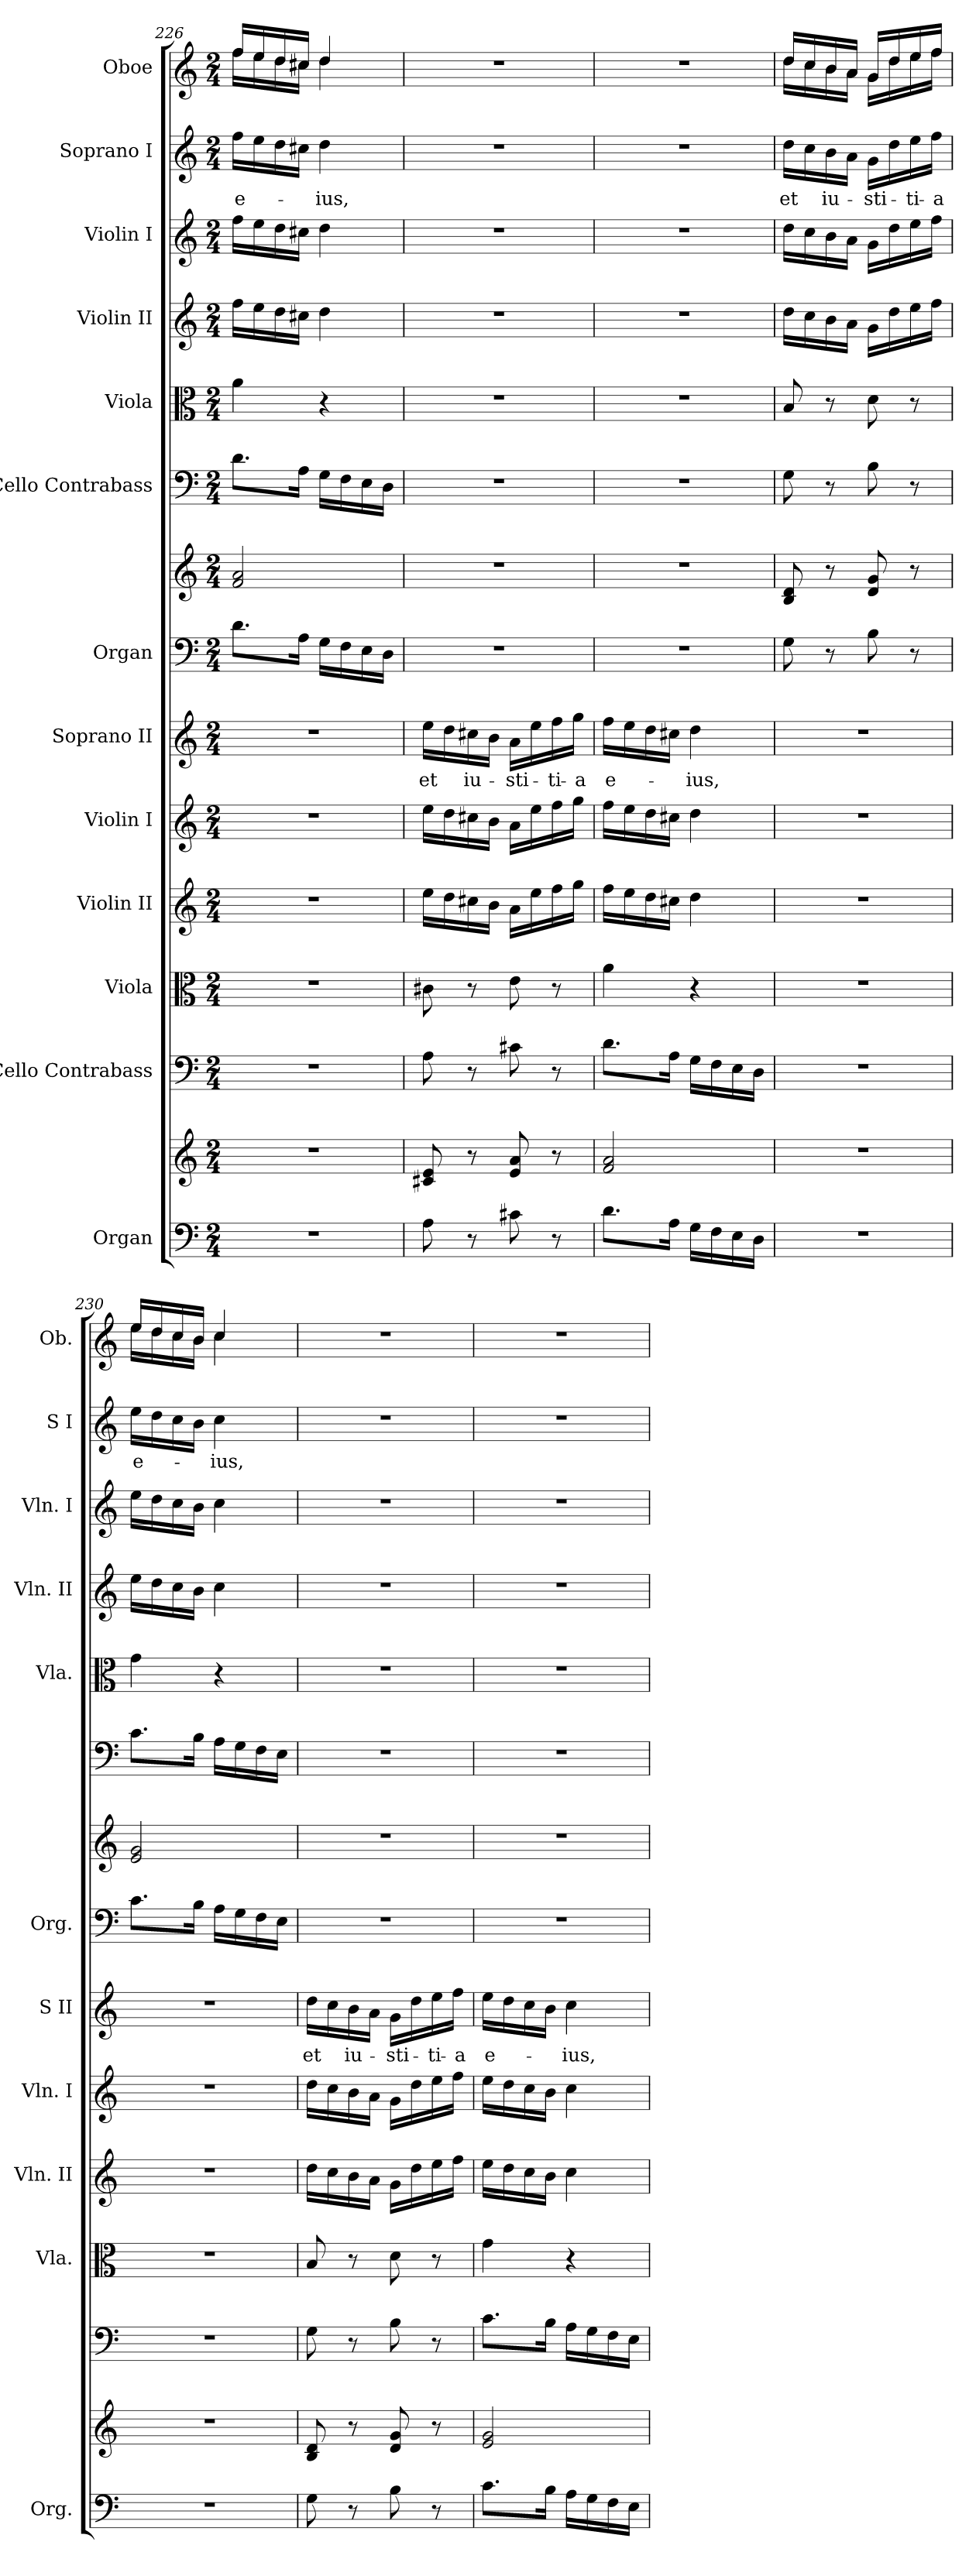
**kern	**kern	**kern	**kern	**kern	**kern	**kern	**text	**kern	**kern	**kern	**kern	**kern	**kern	**kern	**text	**kern
*part13	*part13	*part12	*part11	*part10	*part9	*part8	*part8	*part7	*part7	*part6	*part5	*part4	*part3	*part2	*part2	*part1
*staff15	*staff14	*staff13	*staff12	*staff11	*staff10	*staff9	*staff9	*staff8	*staff7	*staff6	*staff5	*staff4	*staff3	*staff2	*staff2	*staff1
*I"Organ	*	*I"Cello Contrabass	*I"Viola	*I"Violin II	*I"Violin I	*I"Soprano II	*	*I"Organ	*	*I"Cello Contrabass	*I"Viola	*I"Violin II	*I"Violin I	*I"Soprano I	*	*I"Oboe
*I'Org.	*	*	*I'Vla.	*I'Vln. II	*I'Vln. I	*I'S II	*	*I'Org.	*	*	*I'Vla.	*I'Vln. II	*I'Vln. I	*I'S I	*	*I'Ob.
*clefF4	*clefG2	*clefF4	*clefC3	*clefG2	*clefG2	*clefG2	*	*clefF4	*clefG2	*clefF4	*clefC3	*clefG2	*clefG2	*clefG2	*	*clefG2
*k[]	*k[]	*k[]	*k[]	*k[]	*k[]	*k[]	*	*k[]	*k[]	*k[]	*k[]	*k[]	*k[]	*k[]	*	*k[]
*a:	*a:	*a:	*a:	*a:	*a:	*a:	*	*a:	*a:	*a:	*a:	*a:	*a:	*a:	*	*a:
*M2/4	*M2/4	*M2/4	*M2/4	*M2/4	*M2/4	*M2/4	*	*M2/4	*M2/4	*M2/4	*M2/4	*M2/4	*M2/4	*M2/4	*	*M2/4
=226	=226	=226	=226	=226	=226	=226	=226	=226	=226	=226	=226	=226	=226	=226	=226	=226
!	!	!	!	!	!	!	!	!	!	!	!	!	!	!	!LO:LY:b	!
*	*	*	*	*	*	*	*	*	*	*	*	*	*	*	*	*^
2r	2r	2r	2r	2r	2r	2r	.	8.d\L	2f/ 2a/	8.d\L	4a\	16ff\LL	16ff\LL	16ff\LL	e-	16ff/LL	16ff\LL
.	.	.	.	.	.	.	.	.	.	.	.	16ee\	16ee\	16ee\	.	16ee/	16ee\
.	.	.	.	.	.	.	.	.	.	.	.	16dd\	16dd\	16dd\	.	16dd/	16dd\
.	.	.	.	.	.	.	.	16A\Jk	.	16A\Jk	.	16cc#X\JJ	16cc#X\JJ	16cc#X\JJ	.	16cc#X/JJ	16cc#\JJ
!	!	!	!	!	!	!	!	!	!	!	!	!	!	!	!LO:LY:b	!	!
.	.	.	.	.	.	.	.	16G\LL	.	16G\LL	4r	4dd\	4dd\	4dd\	-ius,	4dd/	4dd\
.	.	.	.	.	.	.	.	16F\	.	16F\	.	.	.	.	.	.	.
.	.	.	.	.	.	.	.	16E\	.	16E\	.	.	.	.	.	.	.
.	.	.	.	.	.	.	.	16D\JJ	.	16D\JJ	.	.	.	.	.	.	.
*	*	*	*	*	*	*	*	*	*	*	*	*	*	*	*	*v	*v
=227	=227	=227	=227	=227	=227	=227	=227	=227	=227	=227	=227	=227	=227	=227	=227	=227
!	!	!	!	!	!	!	!LO:LY:b	!	!	!	!	!	!	!	!	!
8A\	8c#X/ 8e/	8A\	8c#X\	16ee\LL	16ee\LL	16ee\LL	et	2r	2r	2r	2r	2r	2r	2r	.	2r
.	.	.	.	16dd\	16dd\	16dd\	.	.	.	.	.	.	.	.	.	.
!	!	!	!	!	!	!	!LO:LY:b	!	!	!	!	!	!	!	!	!
8r	8r	8r	8r	16cc#X\	16cc#X\	16cc#X\	iu-	.	.	.	.	.	.	.	.	.
.	.	.	.	16b\JJ	16b\JJ	16b\JJ	.	.	.	.	.	.	.	.	.	.
!	!	!	!	!	!	!	!LO:LY:b	!	!	!	!	!	!	!	!	!
8c#X\	8e/ 8a/	8c#X\	8e\	16a\LL	16a\LL	16a\LL	-sti-	.	.	.	.	.	.	.	.	.
.	.	.	.	16ee\	16ee\	16ee\	.	.	.	.	.	.	.	.	.	.
!	!	!	!	!	!	!	!LO:LY:b	!	!	!	!	!	!	!	!	!
8r	8r	8r	8r	16ff\	16ff\	16ff\	-ti-	.	.	.	.	.	.	.	.	.
!	!	!	!	!	!	!	!LO:LY:b	!	!	!	!	!	!	!	!	!
.	.	.	.	16gg\JJ	16gg\JJ	16gg\JJ	-a	.	.	.	.	.	.	.	.	.
=228	=228	=228	=228	=228	=228	=228	=228	=228	=228	=228	=228	=228	=228	=228	=228	=228
!	!	!	!	!	!	!	!LO:LY:b	!	!	!	!	!	!	!	!	!
8.d\L	2f/ 2a/	8.d\L	4a\	16ff\LL	16ff\LL	16ff\LL	e-	2r	2r	2r	2r	2r	2r	2r	.	2r
.	.	.	.	16ee\	16ee\	16ee\	.	.	.	.	.	.	.	.	.	.
.	.	.	.	16dd\	16dd\	16dd\	.	.	.	.	.	.	.	.	.	.
16A\Jk	.	16A\Jk	.	16cc#X\JJ	16cc#X\JJ	16cc#X\JJ	.	.	.	.	.	.	.	.	.	.
!	!	!	!	!	!	!	!LO:LY:b	!	!	!	!	!	!	!	!	!
16G\LL	.	16G\LL	4r	4dd\	4dd\	4dd\	-ius,	.	.	.	.	.	.	.	.	.
16F\	.	16F\	.	.	.	.	.	.	.	.	.	.	.	.	.	.
16E\	.	16E\	.	.	.	.	.	.	.	.	.	.	.	.	.	.
16D\JJ	.	16D\JJ	.	.	.	.	.	.	.	.	.	.	.	.	.	.
=229	=229	=229	=229	=229	=229	=229	=229	=229	=229	=229	=229	=229	=229	=229	=229	=229
!	!	!	!	!	!	!	!	!	!	!	!	!	!	!	!LO:LY:b	!
*	*	*	*	*	*	*	*	*	*	*	*	*	*	*	*	*^
2r	2r	2r	2r	2r	2r	2r	.	8G\	8B/ 8d/	8G\	8B/	16dd\LL	16dd\LL	16dd\LL	et	16dd/LL	16dd\LL
.	.	.	.	.	.	.	.	.	.	.	.	16cc\	16cc\	16cc\	.	16cc/	16cc\
!	!	!	!	!	!	!	!	!	!	!	!	!	!	!	!LO:LY:b	!	!
.	.	.	.	.	.	.	.	8r	8r	8r	8r	16b\	16b\	16b\	iu-	16b/	16b\
.	.	.	.	.	.	.	.	.	.	.	.	16a\JJ	16a\JJ	16a\JJ	.	16a/JJ	16a\JJ
!	!	!	!	!	!	!	!	!	!	!	!	!	!	!	!LO:LY:b	!	!
.	.	.	.	.	.	.	.	8B\	8d/ 8g/	8B\	8d\	16g\LL	16g\LL	16g\LL	-sti-	16g/LL	16g\LL
.	.	.	.	.	.	.	.	.	.	.	.	16dd\	16dd\	16dd\	.	16dd/	16dd\
!	!	!	!	!	!	!	!	!	!	!	!	!	!	!	!LO:LY:b	!	!
.	.	.	.	.	.	.	.	8r	8r	8r	8r	16ee\	16ee\	16ee\	-ti-	16ee/	16ee\
!	!	!	!	!	!	!	!	!	!	!	!	!	!	!	!LO:LY:b	!	!
.	.	.	.	.	.	.	.	.	.	.	.	16ff\JJ	16ff\JJ	16ff\JJ	-a	16ff/JJ	16ff\JJ
=230	=230	=230	=230	=230	=230	=230	=230	=230	=230	=230	=230	=230	=230	=230	=230	=230	=230
!	!	!	!	!	!	!	!	!	!	!	!	!	!	!	!LO:LY:b	!	!
2r	2r	2r	2r	2r	2r	2r	.	8.c\L	2e/ 2g/	8.c\L	4g\	16ee\LL	16ee\LL	16ee\LL	e-	16ee/LL	16ee\LL
.	.	.	.	.	.	.	.	.	.	.	.	16dd\	16dd\	16dd\	.	16dd/	16dd\
.	.	.	.	.	.	.	.	.	.	.	.	16cc\	16cc\	16cc\	.	16cc/	16cc\
.	.	.	.	.	.	.	.	16B\Jk	.	16B\Jk	.	16b\JJ	16b\JJ	16b\JJ	.	16b/JJ	16b\JJ
!	!	!	!	!	!	!	!	!	!	!	!	!	!	!	!LO:LY:b	!	!
.	.	.	.	.	.	.	.	16A\LL	.	16A\LL	4r	4cc\	4cc\	4cc\	-ius,	4cc/	4cc\
.	.	.	.	.	.	.	.	16G\	.	16G\	.	.	.	.	.	.	.
.	.	.	.	.	.	.	.	16F\	.	16F\	.	.	.	.	.	.	.
.	.	.	.	.	.	.	.	16E\JJ	.	16E\JJ	.	.	.	.	.	.	.
*	*	*	*	*	*	*	*	*	*	*	*	*	*	*	*	*v	*v
!!LO:PB:g=z
=231	=231	=231	=231	=231	=231	=231	=231	=231	=231	=231	=231	=231	=231	=231	=231	=231
!	!	!	!	!	!	!	!LO:LY:b	!	!	!	!	!	!	!	!	!
8G\	8B/ 8d/	8G\	8B/	16dd\LL	16dd\LL	16dd\LL	et	2r	2r	2r	2r	2r	2r	2r	.	2r
.	.	.	.	16cc\	16cc\	16cc\	.	.	.	.	.	.	.	.	.	.
!	!	!	!	!	!	!	!LO:LY:b	!	!	!	!	!	!	!	!	!
8r	8r	8r	8r	16b\	16b\	16b\	iu-	.	.	.	.	.	.	.	.	.
.	.	.	.	16a\JJ	16a\JJ	16a\JJ	.	.	.	.	.	.	.	.	.	.
!	!	!	!	!	!	!	!LO:LY:b	!	!	!	!	!	!	!	!	!
8B\	8d/ 8g/	8B\	8d\	16g\LL	16g\LL	16g\LL	-sti-	.	.	.	.	.	.	.	.	.
.	.	.	.	16dd\	16dd\	16dd\	.	.	.	.	.	.	.	.	.	.
!	!	!	!	!	!	!	!LO:LY:b	!	!	!	!	!	!	!	!	!
8r	8r	8r	8r	16ee\	16ee\	16ee\	-ti-	.	.	.	.	.	.	.	.	.
!	!	!	!	!	!	!	!LO:LY:b	!	!	!	!	!	!	!	!	!
.	.	.	.	16ff\JJ	16ff\JJ	16ff\JJ	-a	.	.	.	.	.	.	.	.	.
=232	=232	=232	=232	=232	=232	=232	=232	=232	=232	=232	=232	=232	=232	=232	=232	=232
!	!	!	!	!	!	!	!LO:LY:b	!	!	!	!	!	!	!	!	!
8.c\L	2e/ 2g/	8.c\L	4g\	16ee\LL	16ee\LL	16ee\LL	e-	2r	2r	2r	2r	2r	2r	2r	.	2r
.	.	.	.	16dd\	16dd\	16dd\	.	.	.	.	.	.	.	.	.	.
.	.	.	.	16cc\	16cc\	16cc\	.	.	.	.	.	.	.	.	.	.
16B\Jk	.	16B\Jk	.	16b\JJ	16b\JJ	16b\JJ	.	.	.	.	.	.	.	.	.	.
!	!	!	!	!	!	!	!LO:LY:b	!	!	!	!	!	!	!	!	!
16A\LL	.	16A\LL	4r	4cc\	4cc\	4cc\	-ius,	.	.	.	.	.	.	.	.	.
16G\	.	16G\	.	.	.	.	.	.	.	.	.	.	.	.	.	.
16F\	.	16F\	.	.	.	.	.	.	.	.	.	.	.	.	.	.
16E\JJ	.	16E\JJ	.	.	.	.	.	.	.	.	.	.	.	.	.	.
=	=	=	=	=	=	=	=	=	=	=	=	=	=	=	=	=
*-	*-	*-	*-	*-	*-	*-	*-	*-	*-	*-	*-	*-	*-	*-	*-	*-
